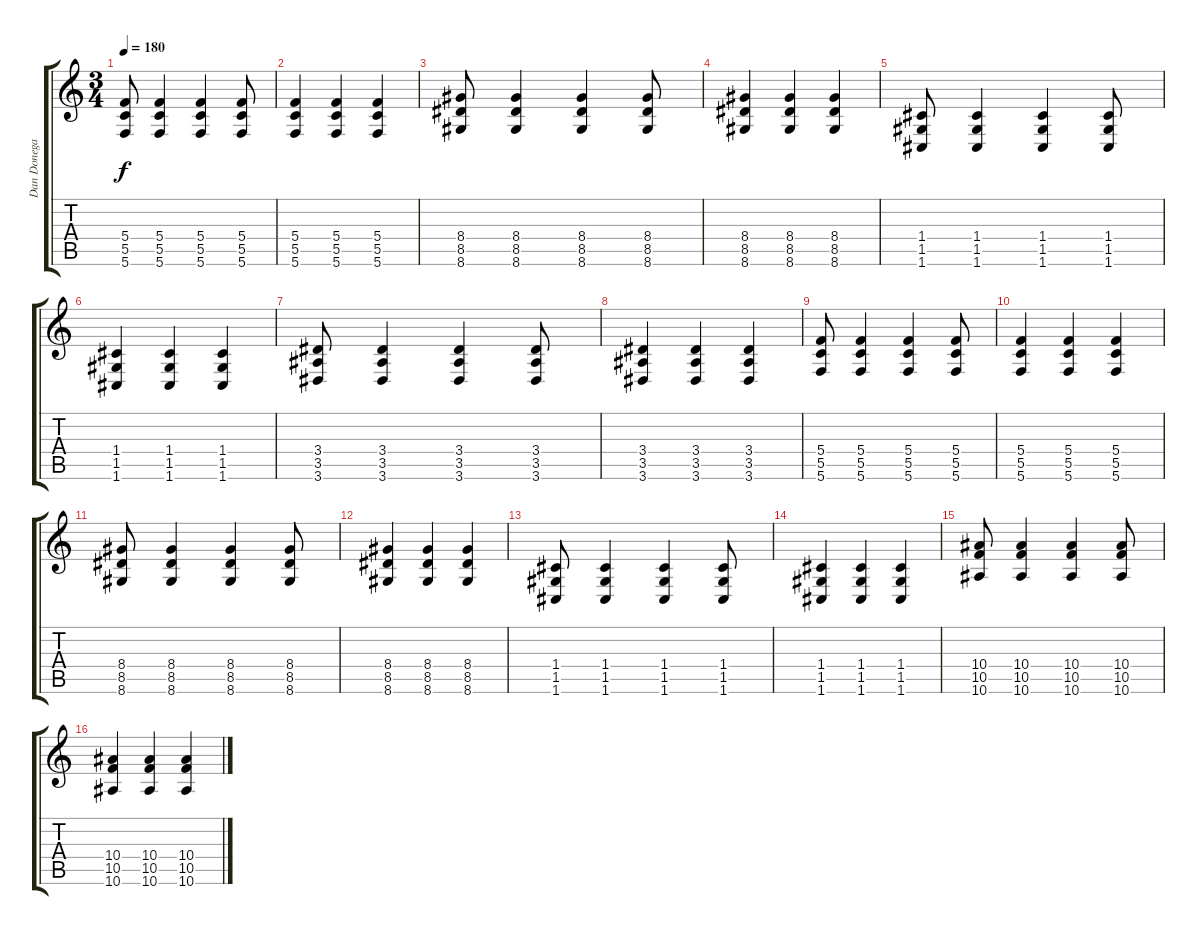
\track ("Dan Donegan Lead" "Dan Donega") {instrument distortionguitar}
\staff {score tabs}
\tuning (D4 A3 F3 C3 G2 C2) {hide}
\ts (3 4)
\tempo 180
\clef g2
\ks c
(5.4 5.5 5.6).8{dy f} (5.4 5.5 5.6).4 (5.4 5.5 5.6).4 (5.4 5.5 5.6).8 |
(5.4 5.5 5.6).4 (5.4 5.5 5.6).4 (5.4 5.5 5.6).4 |
(8.4 8.5 8.6).8 (8.4 8.5 8.6).4 (8.4 8.5 8.6).4 (8.4 8.5 8.6).8 |
(8.4 8.5 8.6).4 (8.4 8.5 8.6).4 (8.4 8.5 8.6).4 |
(1.4 1.5 1.6).8 (1.4 1.5 1.6).4 (1.4 1.5 1.6).4 (1.4 1.5 1.6).8 |
(1.4 1.5 1.6).4 (1.4 1.5 1.6).4 (1.4 1.5 1.6).4 |
(3.4 3.5 3.6).8 (3.4 3.5 3.6).4 (3.4 3.5 3.6).4 (3.4 3.5 3.6).8 |
(3.4 3.5 3.6).4 (3.4 3.5 3.6).4 (3.4 3.5 3.6).4 |
(5.4 5.5 5.6).8 (5.4 5.5 5.6).4 (5.4 5.5 5.6).4 (5.4 5.5 5.6).8 |
(5.4 5.5 5.6).4 (5.4 5.5 5.6).4 (5.4 5.5 5.6).4 |
(8.4 8.5 8.6).8 (8.4 8.5 8.6).4 (8.4 8.5 8.6).4 (8.4 8.5 8.6).8 |
(8.4 8.5 8.6).4 (8.4 8.5 8.6).4 (8.4 8.5 8.6).4 |
(1.4 1.5 1.6).8 (1.4 1.5 1.6).4 (1.4 1.5 1.6).4 (1.4 1.5 1.6).8 |
(1.4 1.5 1.6).4 (1.4 1.5 1.6).4 (1.4 1.5 1.6).4 |
(10.4 10.5 10.6).8 (10.4 10.5 10.6).4 (10.4 10.5 10.6).4 (10.4 10.5 10.6).8 |
(10.4 10.5 10.6).4 (10.4 10.5 10.6).4 (10.4 10.5 10.6).4
